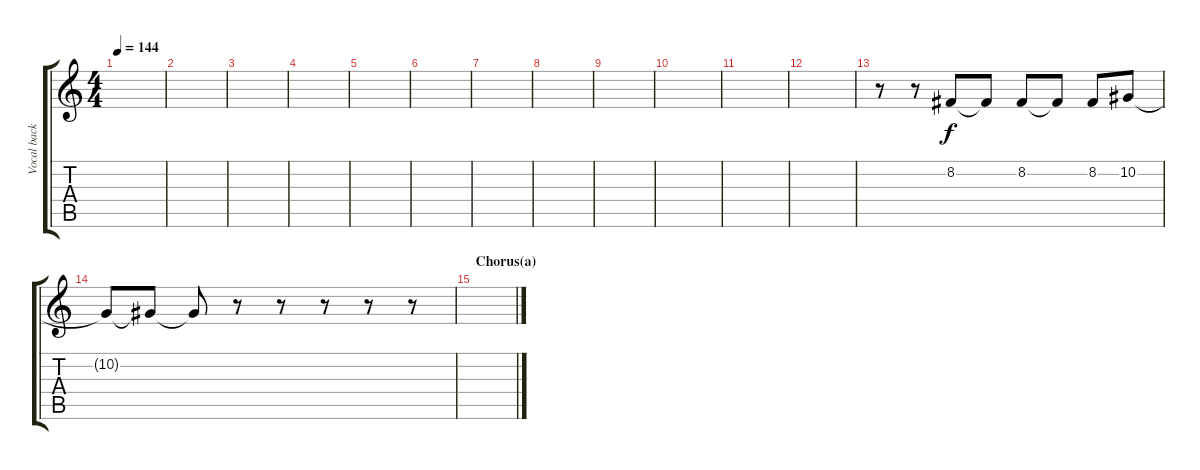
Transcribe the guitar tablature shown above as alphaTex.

\track ("Vocal backs 2" "Vocal back") {instrument tenorsax}
\staff {score tabs}
\tuning (Eb4 Bb3 Gb3 Db3 Ab2 Eb2) {hide}
\ts (4 4)
\tempo 144
\clef g2
\ks c
|
|
|
|
|
|
|
|
|
|
|
|
r.8 r.8 8.2.8 8.2{t}.8 8.2.8 8.2{t}.8 8.2.8 10.2.8 |
10.2{t}.8 10.2{t}.8 10.2{t}.8 r.8 r.8 r.8 r.8 r.8 |
\section ("" "Chorus(a)")
